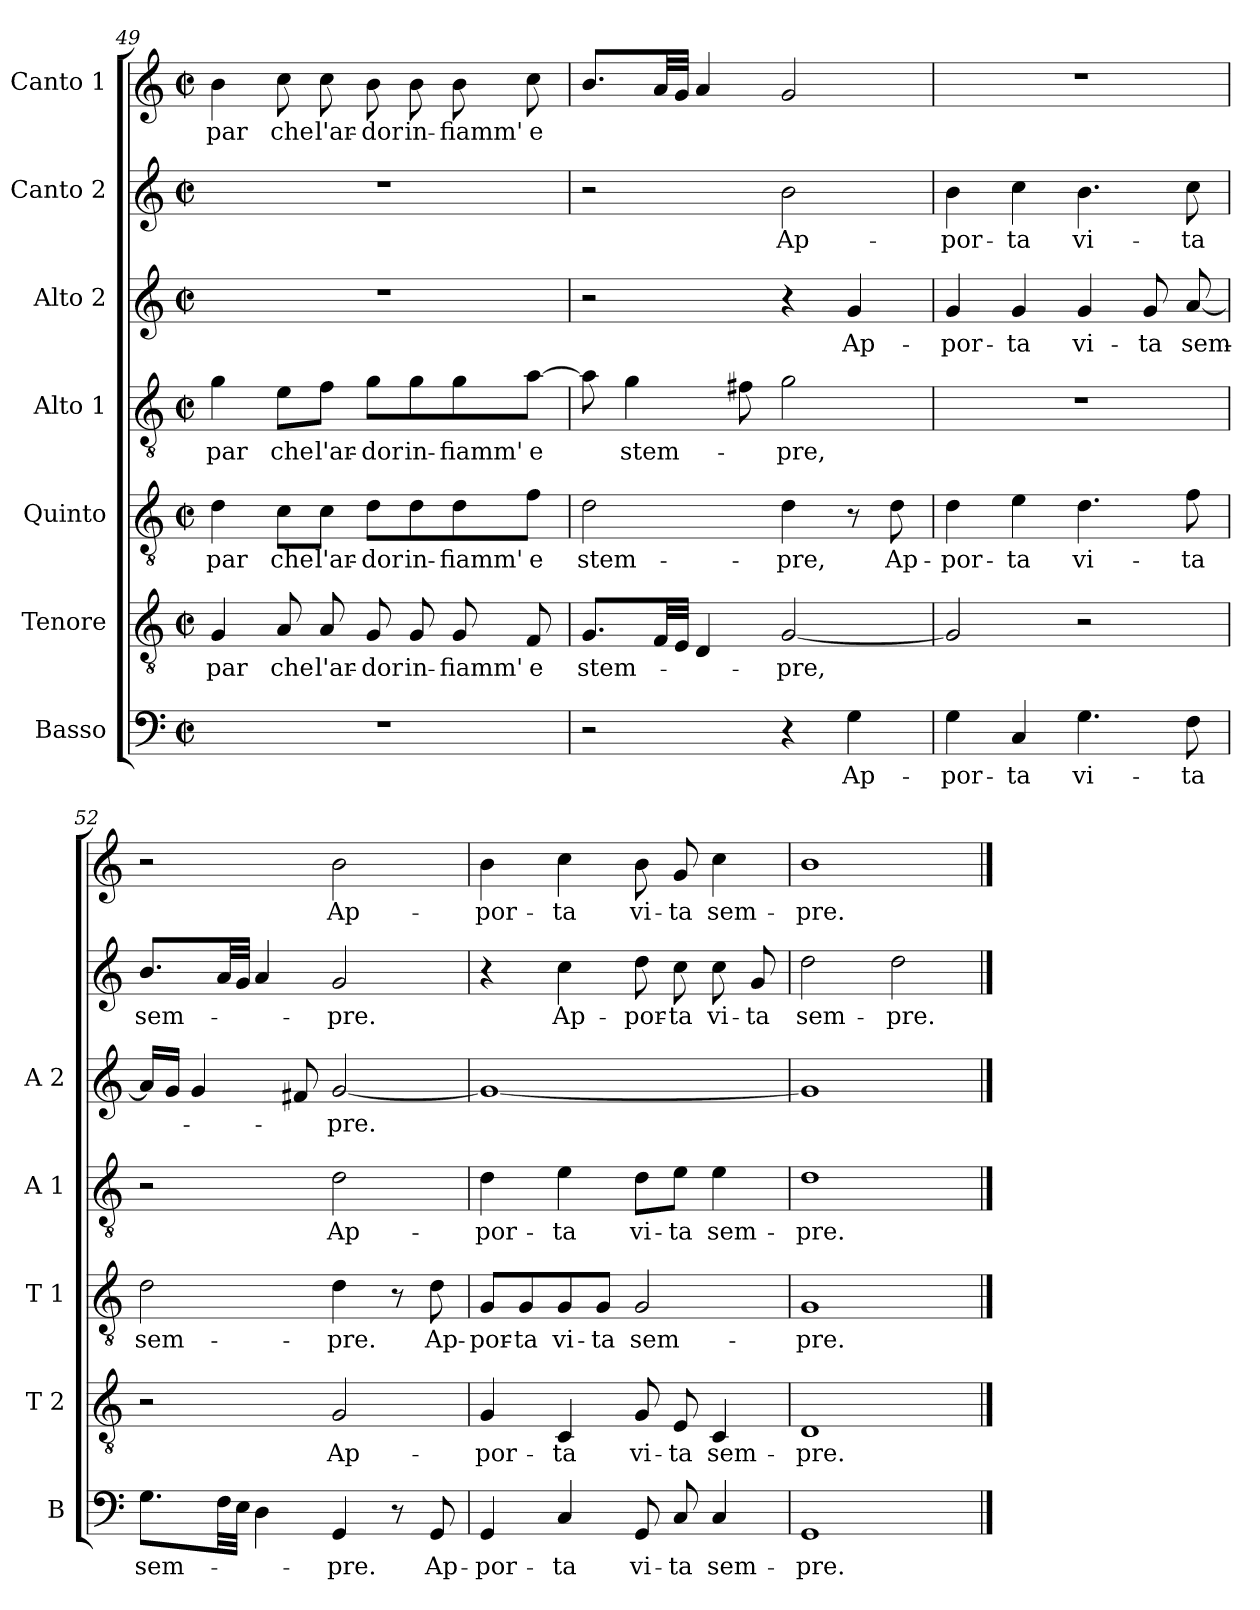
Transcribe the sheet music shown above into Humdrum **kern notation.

**kern	**text	**kern	**text	**kern	**text	**kern	**text	**kern	**text	**kern	**text	**kern	**text
*part7	*part7	*part6	*part6	*part5	*part5	*part4	*part4	*part3	*part3	*part2	*part2	*part1	*part1
*staff7	*staff7	*staff6	*staff6	*staff5	*staff5	*staff4	*staff4	*staff3	*staff3	*staff2	*staff2	*staff1	*staff1
*I"Basso	*	*I"Tenore	*	*I"Quinto	*	*I"Alto 1	*	*I"Alto 2	*	*I"Canto 2	*	*I"Canto 1	*
*I'B	*	*I'T 2	*	*I'T 1	*	*I'A 1	*	*I'A 2	*	*	*	*	*
*clefF4	*	*clefGv2	*	*clefGv2	*	*clefGv2	*	*clefG2	*	*clefG2	*	*clefG2	*
*k[]	*	*k[]	*	*k[]	*	*k[]	*	*k[]	*	*k[]	*	*k[]	*
*C:	*	*C:	*	*C:	*	*C:	*	*C:	*	*C:	*	*C:	*
*M2/2	*	*M2/2	*	*M2/2	*	*M2/2	*	*M2/2	*	*M2/2	*	*M2/2	*
*met(c|)	*	*met(c|)	*	*met(c|)	*	*met(c|)	*	*met(c|)	*	*met(c|)	*	*met(c|)	*
=49	=49	=49	=49	=49	=49	=49	=49	=49	=49	=49	=49	=49	=49
!	!	!	!LO:LY:b	!	!LO:LY:b	!	!LO:LY:b	!	!	!	!	!	!LO:LY:b
1r	.	4G/	par	4d\	par	4g\	par	1r	.	1r	.	4b\	par
!	!	!	!LO:LY:b	!	!LO:LY:b	!	!LO:LY:b	!	!	!	!	!	!LO:LY:b
.	.	8A/	che	8c\L	che	8e\L	che	.	.	.	.	8cc\	che
!	!	!	!LO:LY:b	!	!LO:LY:b	!	!LO:LY:b	!	!	!	!	!	!LO:LY:b
.	.	8A/	l'ar-	8c\J	l'ar-	8f\J	l'ar-	.	.	.	.	8cc\	l'ar-
!	!	!	!LO:LY:b	!	!LO:LY:b	!	!LO:LY:b	!	!	!	!	!	!LO:LY:b
.	.	8G/	-dor	8d\L	-dor	8g\L	-dor	.	.	.	.	8b\	-dor
!	!	!	!LO:LY:b	!	!LO:LY:b	!	!LO:LY:b	!	!	!	!	!	!LO:LY:b
.	.	8G/	in-	8d\	in-	8g\	in-	.	.	.	.	8b\	in-
!	!	!	!LO:LY:b	!	!LO:LY:b	!	!LO:LY:b	!	!	!	!	!	!LO:LY:b
.	.	8G/	-fiamm'	8d\	-fiamm'	8g\	-fiamm'	.	.	.	.	8b\	-fiamm'
!	!	!	!LO:LY:b	!	!LO:LY:b	!	!LO:LY:b	!	!	!	!	!	!LO:LY:b
.	.	8F/	e	8f\J	e	[8a\J	e	.	.	.	.	8cc\	e
!!LO:LB:g=z
=50	=50	=50	=50	=50	=50	=50	=50	=50	=50	=50	=50	=50	=50
!	!	!	!LO:LY:b	!	!LO:LY:b	!	!	!	!	!	!	!	!
2r	.	8.G/L	stem-	2d\	stem-	8a\]	.	2r	.	2r	.	8.b/L	.
!	!	!	!	!	!	!	!LO:LY:b	!	!	!	!	!	!
.	.	.	.	.	.	4g\	stem-	.	.	.	.	.	.
.	.	32F/LL	.	.	.	.	.	.	.	.	.	32a/LL	.
.	.	32E/JJJ	.	.	.	.	.	.	.	.	.	32g/JJJ	.
.	.	4D/	.	.	.	.	.	.	.	.	.	4a/	.
.	.	.	.	.	.	8f#X\	.	.	.	.	.	.	.
!	!	!	!LO:LY:b	!	!LO:LY:b	!	!LO:LY:b	!	!	!	!LO:LY:b	!	!
4r	.	[2G/	-pre,	4d\	-pre,	2g\	-pre,	4r	.	2b\	Ap-	2g/	.
!	!LO:LY:b	!	!	!	!	!	!	!	!LO:LY:b	!	!	!	!
4G\	Ap-	.	.	8r	.	.	.	4g/	Ap-	.	.	.	.
!	!	!	!	!	!LO:LY:b	!	!	!	!	!	!	!	!
.	.	.	.	8d\	Ap-	.	.	.	.	.	.	.	.
=51	=51	=51	=51	=51	=51	=51	=51	=51	=51	=51	=51	=51	=51
!	!LO:LY:b	!	!	!	!LO:LY:b	!	!	!	!LO:LY:b	!	!LO:LY:b	!	!
4G\	-por-	2G/]	.	4d\	-por-	1r	.	4g/	-por-	4b\	-por-	1r	.
!	!LO:LY:b	!	!	!	!LO:LY:b	!	!	!	!LO:LY:b	!	!LO:LY:b	!	!
4C/	-ta	.	.	4e\	-ta	.	.	4g/	-ta	4cc\	-ta	.	.
!	!LO:LY:b	!	!	!	!LO:LY:b	!	!	!	!LO:LY:b	!	!LO:LY:b	!	!
4.G\	vi-	2r	.	4.d\	vi-	.	.	4g/	vi-	4.b\	vi-	.	.
!	!	!	!	!	!	!	!	!	!LO:LY:b	!	!	!	!
.	.	.	.	.	.	.	.	8g/	-ta	.	.	.	.
!	!LO:LY:b	!	!	!	!LO:LY:b	!	!	!	!LO:LY:b	!	!LO:LY:b	!	!
8F\	-ta	.	.	8f\	-ta	.	.	[8a/	sem-	8cc\	-ta	.	.
=52	=52	=52	=52	=52	=52	=52	=52	=52	=52	=52	=52	=52	=52
!	!LO:LY:b	!	!	!	!LO:LY:b	!	!	!	!	!	!LO:LY:b	!	!
8.G\L	sem-	2r	.	2d\	sem-	2r	.	16a/LL]	.	8.b/L	sem-	2r	.
.	.	.	.	.	.	.	.	16g/JJ	.	.	.	.	.
.	.	.	.	.	.	.	.	4g/	.	.	.	.	.
32F\LL	.	.	.	.	.	.	.	.	.	32a/LL	.	.	.
32E\JJJ	.	.	.	.	.	.	.	.	.	32g/JJJ	.	.	.
4D\	.	.	.	.	.	.	.	.	.	4a/	.	.	.
.	.	.	.	.	.	.	.	8f#X/	.	.	.	.	.
!	!LO:LY:b	!	!LO:LY:b	!	!LO:LY:b	!	!LO:LY:b	!	!LO:LY:b	!	!LO:LY:b	!	!LO:LY:b
4GG/	-pre.	2G/	Ap-	4d\	-pre.	2d\	Ap-	[2g/	-pre.	2g/	-pre.	2b\	Ap-
8r	.	.	.	8r	.	.	.	.	.	.	.	.	.
!	!LO:LY:b	!	!	!	!LO:LY:b	!	!	!	!	!	!	!	!
8GG/	Ap-	.	.	8d\	Ap-	.	.	.	.	.	.	.	.
=53	=53	=53	=53	=53	=53	=53	=53	=53	=53	=53	=53	=53	=53
!	!LO:LY:b	!	!LO:LY:b	!	!LO:LY:b	!	!LO:LY:b	!	!	!	!	!	!LO:LY:b
4GG/	-por-	4G/	-por-	8G/L	-por-	4d\	-por-	1g_	.	4r	.	4b\	-por-
!	!	!	!	!	!LO:LY:b	!	!	!	!	!	!	!	!
.	.	.	.	8G/	-ta	.	.	.	.	.	.	.	.
!	!LO:LY:b	!	!LO:LY:b	!	!LO:LY:b	!	!LO:LY:b	!	!	!	!LO:LY:b	!	!LO:LY:b
4C/	-ta	4C/	-ta	8G/	vi-	4e\	-ta	.	.	4cc\	Ap-	4cc\	-ta
!	!	!	!	!	!LO:LY:b	!	!	!	!	!	!	!	!
.	.	.	.	8G/J	-ta	.	.	.	.	.	.	.	.
!	!LO:LY:b	!	!LO:LY:b	!	!LO:LY:b	!	!LO:LY:b	!	!	!	!LO:LY:b	!	!LO:LY:b
8GG/	vi-	8G/	vi-	2G/	sem-	8d\L	vi-	.	.	8dd\	-por-	8b\	vi-
!	!LO:LY:b	!	!LO:LY:b	!	!	!	!LO:LY:b	!	!	!	!LO:LY:b	!	!LO:LY:b
8C/	-ta	8E/	-ta	.	.	8e\J	-ta	.	.	8cc\	-ta	8g/	-ta
!	!LO:LY:b	!	!LO:LY:b	!	!	!	!LO:LY:b	!	!	!	!LO:LY:b	!	!LO:LY:b
4C/	sem-	4C/	sem-	.	.	4e\	sem-	.	.	8cc\	vi-	4cc\	sem-
!	!	!	!	!	!	!	!	!	!	!	!LO:LY:b	!	!
.	.	.	.	.	.	.	.	.	.	8g/	-ta	.	.
=54	=54	=54	=54	=54	=54	=54	=54	=54	=54	=54	=54	=54	=54
!	!LO:LY:b	!	!LO:LY:b	!	!LO:LY:b	!	!LO:LY:b	!	!	!	!LO:LY:b	!	!LO:LY:b
1GG	-pre.	1D	-pre.	1G	-pre.	1d	-pre.	1g]	.	2dd\	sem-	1b	-pre.
!	!	!	!	!	!	!	!	!	!	!	!LO:LY:b	!	!
.	.	.	.	.	.	.	.	.	.	2dd\	-pre.	.	.
==	==	==	==	==	==	==	==	==	==	==	==	==	==
*-	*-	*-	*-	*-	*-	*-	*-	*-	*-	*-	*-	*-	*-
